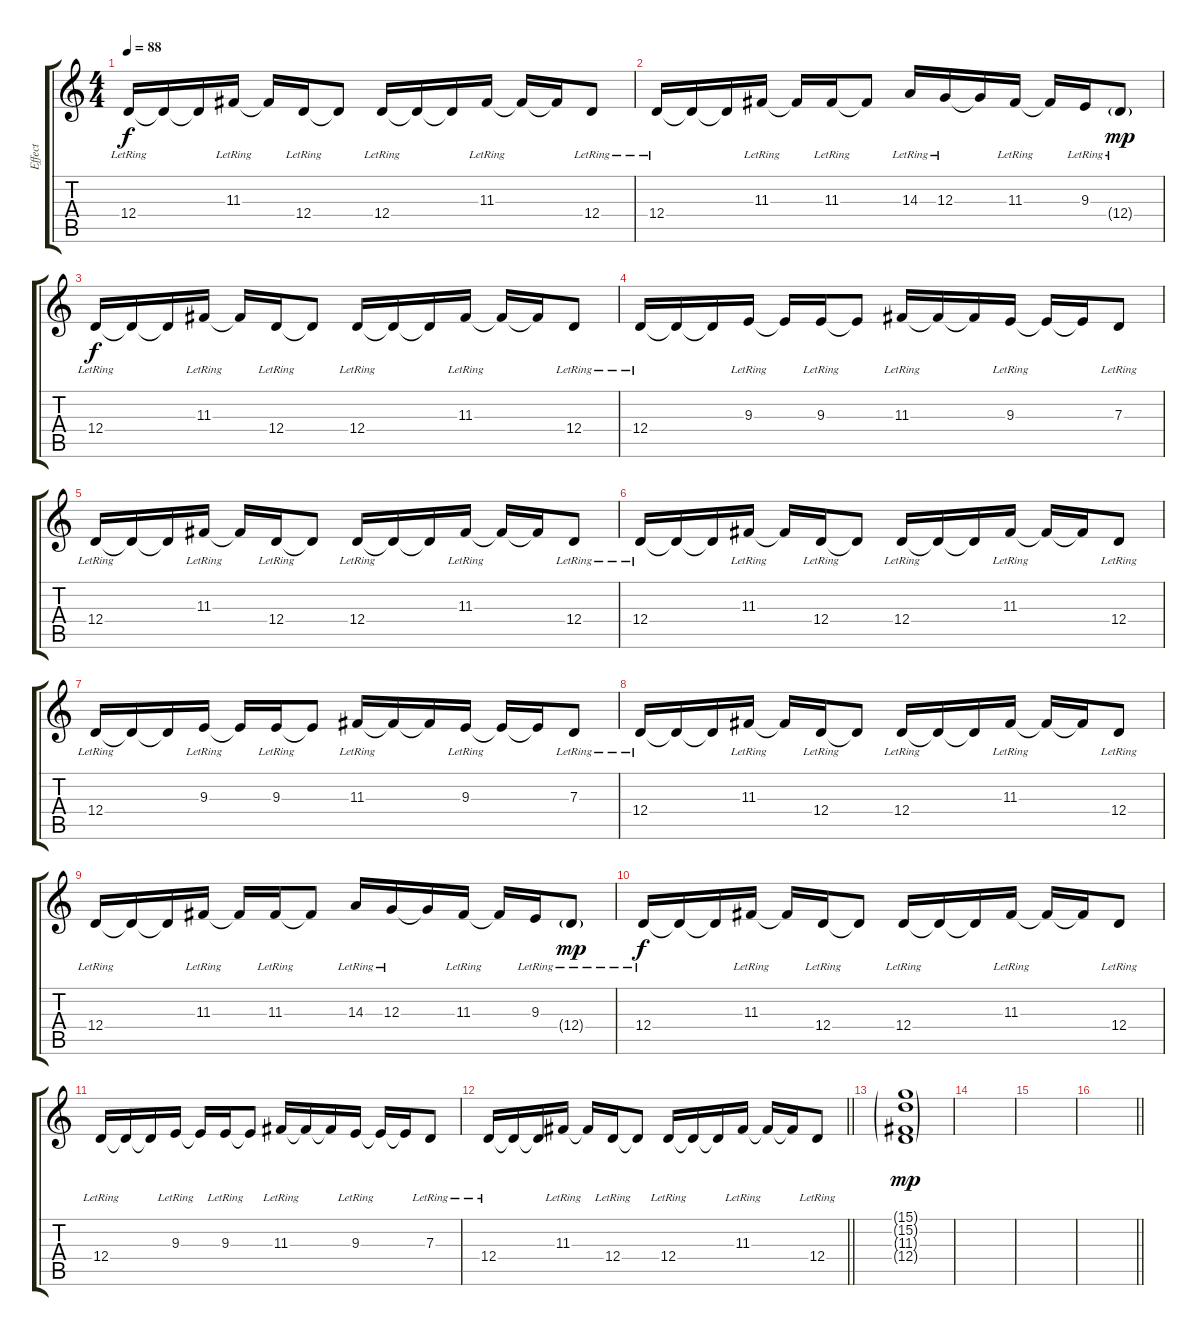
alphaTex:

\track ("Effect" "Effect") {instrument koto}
\staff {score tabs}
\tuning (E4 B3 G3 D3 A2 E2) {hide}
\ts (4 4)
\tempo 88
\clef g2
\ks c
12.4{lr}.16{dy f} 12.4{t}.16 12.4{t}.16 11.3{lr}.16 11.3{t}.16 12.4{lr}.16 12.4{t}.8 12.4{lr}.16 12.4{t}.16 12.4{t}.16 11.3{lr}.16 11.3{t}.16 11.3{t}.16 12.4{lr}.8 |
12.4{lr}.16 12.4{t}.16 12.4{t}.16 11.3{lr}.16 11.3{t}.16 11.3{lr}.16 11.3{t}.8 14.3{lr}.16 12.3{lr}.16 12.3{t}.16 11.3{lr}.16 11.3{t}.16 9.3{lr}.16 12.4{g lr}.8{dy mp} |
12.4{lr}.16{dy f} 12.4{t}.16 12.4{t}.16 11.3{lr}.16 11.3{t}.16 12.4{lr}.16 12.4{t}.8 12.4{lr}.16 12.4{t}.16 12.4{t}.16 11.3{lr}.16 11.3{t}.16 11.3{t}.16 12.4{lr}.8 |
12.4{lr}.16 12.4{t}.16 12.4{t}.16 9.3{lr}.16 9.3{t}.16 9.3{lr}.16 9.3{t}.8 11.3{lr}.16 11.3{t}.16 11.3{t}.16 9.3{lr}.16 9.3{t}.16 9.3{t}.16 7.3{lr}.8 |
12.4{lr}.16 12.4{t}.16 12.4{t}.16 11.3{lr}.16 11.3{t}.16 12.4{lr}.16 12.4{t}.8 12.4{lr}.16 12.4{t}.16 12.4{t}.16 11.3{lr}.16 11.3{t}.16 11.3{t}.16 12.4{lr}.8 |
12.4{lr}.16 12.4{t}.16 12.4{t}.16 11.3{lr}.16 11.3{t}.16 12.4{lr}.16 12.4{t}.8 12.4{lr}.16 12.4{t}.16 12.4{t}.16 11.3{lr}.16 11.3{t}.16 11.3{t}.16 12.4{lr}.8 |
12.4{lr}.16 12.4{t}.16 12.4{t}.16 9.3{lr}.16 9.3{t}.16 9.3{lr}.16 9.3{t}.8 11.3{lr}.16 11.3{t}.16 11.3{t}.16 9.3{lr}.16 9.3{t}.16 9.3{t}.16 7.3{lr}.8 |
12.4{lr}.16 12.4{t}.16 12.4{t}.16 11.3{lr}.16 11.3{t}.16 12.4{lr}.16 12.4{t}.8 12.4{lr}.16 12.4{t}.16 12.4{t}.16 11.3{lr}.16 11.3{t}.16 11.3{t}.16 12.4{lr}.8 |
12.4{lr}.16 12.4{t}.16 12.4{t}.16 11.3{lr}.16 11.3{t}.16 11.3{lr}.16 11.3{t}.8 14.3{lr}.16 12.3{lr}.16 12.3{t}.16 11.3{lr}.16 11.3{t}.16 9.3{lr}.16 12.4{g lr}.8{dy mp} |
12.4{lr}.16{dy f} 12.4{t}.16 12.4{t}.16 11.3{lr}.16 11.3{t}.16 12.4{lr}.16 12.4{t}.8 12.4{lr}.16 12.4{t}.16 12.4{t}.16 11.3{lr}.16 11.3{t}.16 11.3{t}.16 12.4{lr}.8 |
12.4{lr}.16 12.4{t}.16 12.4{t}.16 9.3{lr}.16 9.3{t}.16 9.3{lr}.16 9.3{t}.8 11.3{lr}.16 11.3{t}.16 11.3{t}.16 9.3{lr}.16 9.3{t}.16 9.3{t}.16 7.3{lr}.8 |
\barLineRight lightlight
12.4{lr}.16 12.4{t}.16 12.4{t}.16 11.3{lr}.16 11.3{t}.16 12.4{lr}.16 12.4{t}.8 12.4{lr}.16 12.4{t}.16 12.4{t}.16 11.3{lr}.16 11.3{t}.16 11.3{t}.16 12.4{lr}.8 |
(15.1{g} 15.2{g} 11.3{g} 12.4{g}).1{dy mp} |
|
|
\barLineRight lightlight
